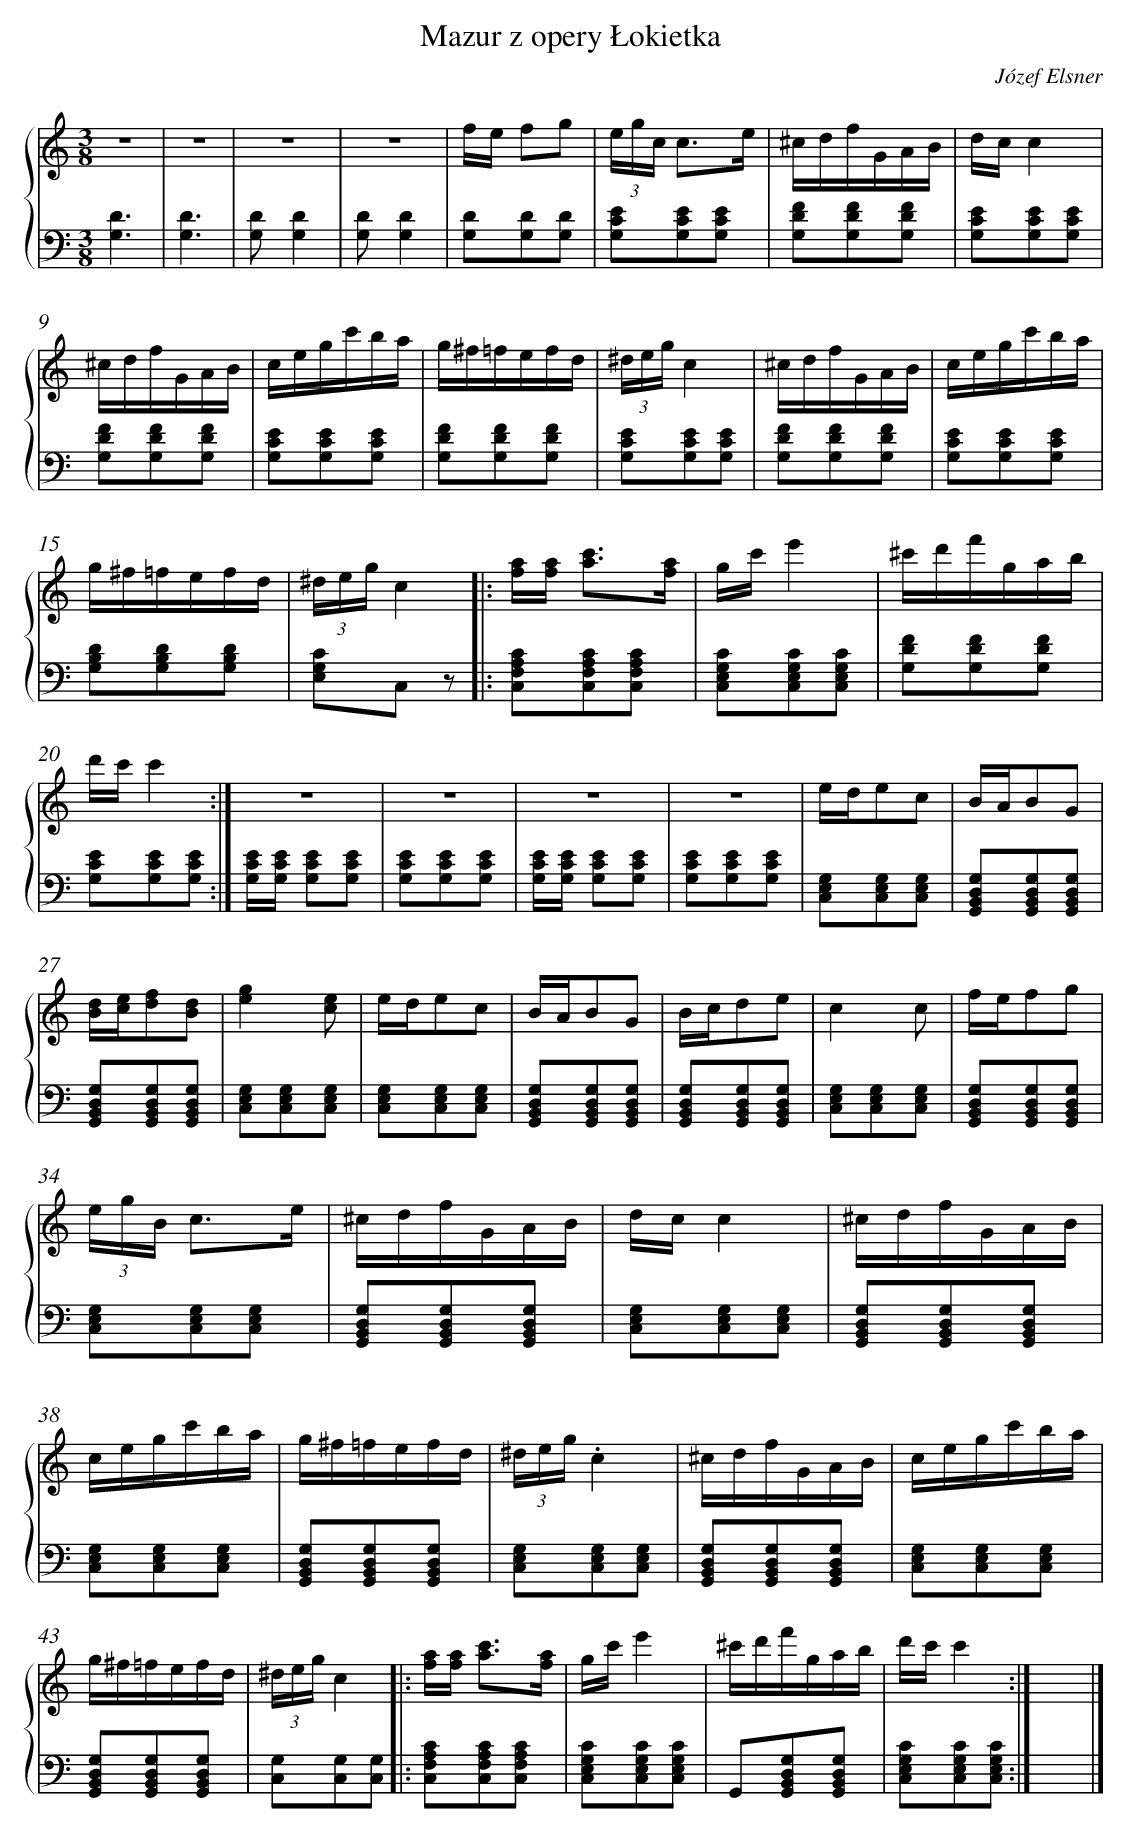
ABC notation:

X:1
T: Mazur z opery Łokietka
C: Józef Elsner
L: 1/8
M: 3/8
%%staves {1 2}
V: 1 clef=treble
V: 2 clef=bass
K: C
[V:1] z3 |
[V:2] [G,3D3] |
[V:1] z3 |
[V:2] [G,3D3] |
[V:1] z3 |
[V:2] [G,D][G,2D2] |
[V:1] z3 |
[V:2] [G,D][G,2D2] |
[V:1] f/e/ fg |
[V:2] [G,D][G,D][G,D] |
[V:1] (3e/g/c/ c3/e/ |
[V:2] [G,CE][G,CE][G,CE] |
[V:1] ^c/d/f/G/A/B/ |
[V:2] [G,DF][G,DF][G,DF] |
[V:1] d/c/c2 |
[V:2] [G,CE][G,CE][G,CE] |
[V:1] ^c/d/f/G/A/B/ |
[V:2] [G,DF][G,DF][G,DF] |
[V:1] c/e/g/c'/b/a/ |
[V:2] [G,CE][G,CE][G,CE] |
[V:1] g/^f/=f/e/f/d/ |
[V:2] [G,DF][G,DF][G,DF] |
[V:1] (3^d/e/g/c2 |
[V:2] [G,CE][G,CE][G,CE] |
[V:1] ^c/d/f/G/A/B/ |
[V:2] [G,DF][G,DF][G,DF] |
[V:1] c/e/g/c'/b/a/ |
[V:2] [G,CE][G,CE][G,CE] |
[V:1] g/^f/=f/e/f/d/ |
[V:2] [G,B,D][G,B,D][G,B,D] |
[V:1] (3^d/e/g/c2 ]|:
[V:2] [E,G,C]C, z ]|:
[V:1] [f/a/][fa]< [ac'][f/a/] |
[V:2] [C,F,A,C][C,F,A,C][C,F,A,C] |
[V:1] g/c'/e'2 |
[V:2] [C,E,G,C][C,E,G,C][C,E,G,C] |
[V:1] ^c'/d'/f'/g/a/b/ |
[V:2] [G,DF][G,DF][G,DF] |
[V:1] d'/c'/c'2 :|]
[V:2] [G,CE][G,CE][G,CE] :|]
[V:1] z3 |
[V:2] [G,/C/E/][G,/C/E/] [G,CE][G,CE] |
[V:1] z3 |
[V:2] [G,CE][G,CE][G,CE] |
[V:1] z3 |
[V:2] [G,/C/E/][G,/C/E/] [G,CE][G,CE] |
[V:1] z3 |
[V:2] [G,CE][G,CE][G,CE] |
[V:1] e/d/ec |
[V:2] [C,E,G,][C,E,G,][C,E,G,] |
[V:1] B/A/BG |
[V:2] [G,,B,,D,G,][G,,B,,D,G,][G,,B,,D,G,] |
[V:1] [B/d/][c/e/][df][Bd] |
[V:2] [G,,B,,D,G,][G,,B,,D,G,][G,,B,,D,G,] |
[V:1] [e2g2][ce] |
[V:2] [C,E,G,][C,E,G,][C,E,G,] |
[V:1] e/d/ec |
[V:2] [C,E,G,][C,E,G,][C,E,G,] |
[V:1] B/A/BG |
[V:2] [G,,B,,D,G,][G,,B,,D,G,][G,,B,,D,G,] |
[V:1] B/c/de |
[V:2] [G,,B,,D,G,][G,,B,,D,G,][G,,B,,D,G,] |
[V:1] c2c |
[V:2] [C,E,G,][C,E,G,][C,E,G,] |
[V:1] f/e/fg |
[V:2] [G,,B,,D,G,][G,,B,,D,G,][G,,B,,D,G,] |
[V:1] (3e/g/B/ c3/e/ |
[V:2] [C,E,G,][C,E,G,][C,E,G,] |
[V:1] ^c/d/f/G/A/B/ |
[V:2] [G,,B,,D,G,][G,,B,,D,G,][G,,B,,D,G,] |
[V:1] d/c/c2 |
[V:2] [C,E,G,][C,E,G,][C,E,G,] |
[V:1] ^c/d/f/G/A/B/ |
[V:2] [G,,B,,D,G,][G,,B,,D,G,][G,,B,,D,G,] |
[V:1] c/e/g/c'/b/a/ |
[V:2] [C,E,G,][C,E,G,][C,E,G,] |
[V:1] g/^f/=f/e/f/d/ |
[V:2] [G,,B,,D,G,][G,,B,,D,G,][G,,B,,D,G,] |
[V:1] (3^d/e/g/.c2 |
[V:2] [C,E,G,][C,E,G,][C,E,G,] |
[V:1] ^c/d/f/G/A/B/ |
[V:2] [G,,B,,D,G,][G,,B,,D,G,][G,,B,,D,G,] |
[V:1] c/e/g/c'/b/a/ |
[V:2] [C,E,G,][C,E,G,][C,E,G,] |
[V:1] g/^f/=f/e/f/d/ |
[V:2] [G,,B,,D,G,][G,,B,,D,G,][G,,B,,D,G,] |
[V:1] (3^d/e/g/c2 ]|:
[V:2] [C,G,][C,G,][C,G,] ]|:
[V:1] [f/a/][fa]< [ac'][f/a/] |
[V:2] [C,F,A,C][C,F,A,C][C,F,A,C] |
[V:1] g/c'/e'2 |
[V:2] [C,E,G,C][C,E,G,C][C,E,G,C] |
[V:1] ^c'/d'/f'/g/a/b/ |
[V:2] G,,[G,,B,,D,G,][G,,B,,D,G,] |
[V:1] d'/c'/c'2 :|]
[V:2] [C,E,G,C][C,E,G,C][C,E,G,C] :|]
[V:1] x3 |]
[V:2] x3 |]
